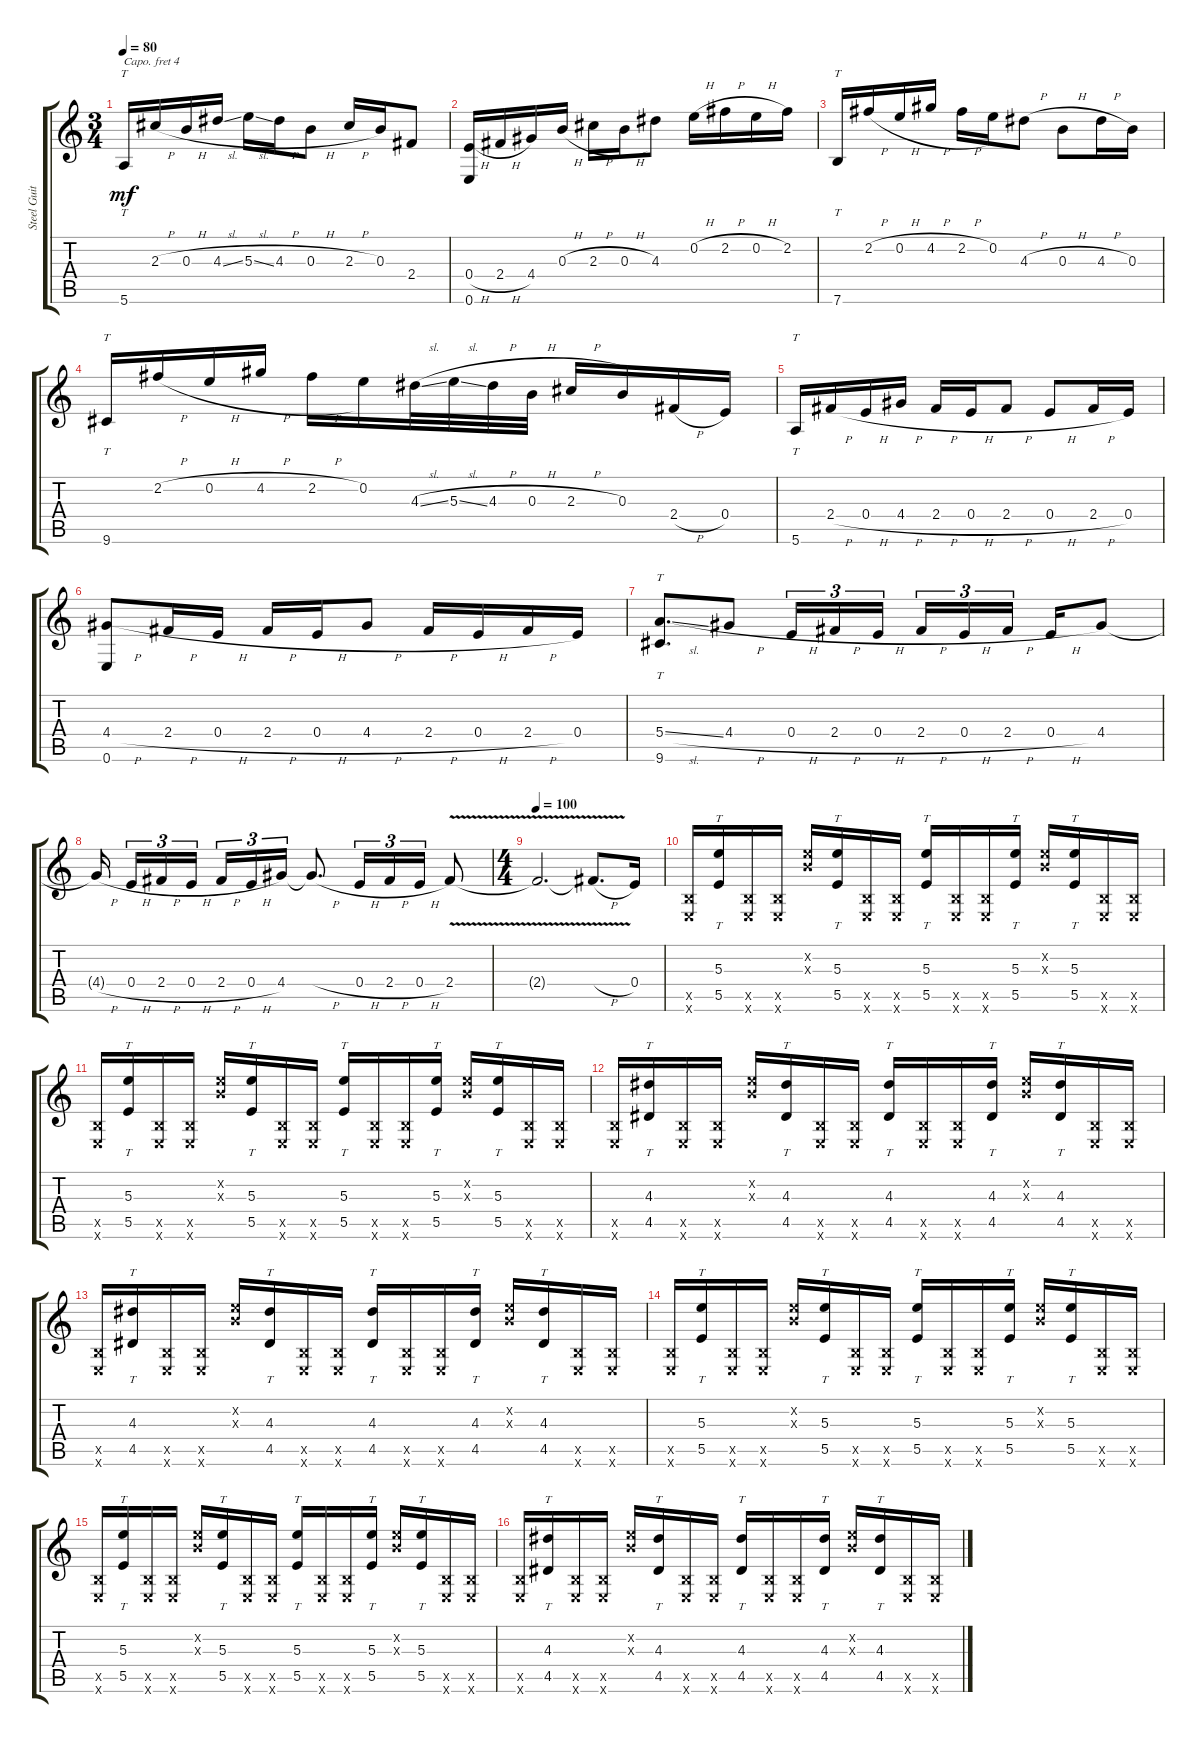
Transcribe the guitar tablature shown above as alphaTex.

\track ("Steel Guitar" "Steel Guit") {instrument acousticguitarsteel}
\staff {score tabs}
\capo 4
\tuning (E4 C4 G3 C3 G2 C2) {hide}
\ts (3 4)
\tempo 80
\clef g2
\ks c
5.6.16{tt dy mf} 2.3{h}.16 0.3{h}.16 4.3{sl}.16 5.3{sl}.16 4.3{h}.16 0.3{h}.8 2.3{h}.16 0.3.16 2.4.8 |
(0.4{h} 0.6).16 2.4{h}.16 4.4.16 0.3{h}.16 2.3{h}.16 0.3{h}.16 4.3.8 0.2{h}.16 2.2{h}.16 0.2{h}.16 2.2.16 |
7.6.16{tt} 2.2{h}.16 0.2{h}.16 4.2{h}.16 2.2{h}.16 0.2.16 4.3{h}.8 0.3{h}.8 4.3{h}.16 0.3.16 |
9.6.16{tt} 2.2{h}.16 0.2{h}.16 4.2{h}.16 2.2{h}.16 0.2.16 4.3{sl}.32 5.3{sl}.32 4.3{h}.32 0.3{h}.32 2.3{h}.16 0.3.16 2.4{h}.16 0.4.16 |
5.6.16{tt} 2.4{h}.16 0.4{h}.16 4.4{h}.16 2.4{h}.16 0.4{h}.16 2.4{h}.8 0.4{h}.8 2.4{h}.16 0.4.16 |
(4.4{h} 0.6).8 2.4{h}.16 0.4{h}.16 2.4{h}.16 0.4{h}.16 4.4{h}.8 2.4{h}.16 0.4{h}.16 2.4{h}.16 0.4.16 |
(5.4{sl} 9.6).8{tt d} 4.4{h}.8 0.4{h}.16{tu (3 2)} 2.4{h}.16{tu (3 2)} 0.4{h}.16{tu (3 2) beam splitsecondary} 2.4{h}.16{tu (3 2)} 0.4{h}.16{tu (3 2)} 2.4{h}.16{tu (3 2) beam splitsecondary} 0.4{h}.16 4.4.8 |
4.4{h t}.16{beam splitsecondary} 0.4{h}.16{tu (3 2)} 2.4{h}.16{tu (3 2)} 0.4{h}.16{tu (3 2) beam splitsecondary} 2.4{h}.16{tu (3 2)} 0.4{h}.16{tu (3 2)} 4.4.16{tu (3 2)} 4.4{h t}.8{d} 0.4{h}.16{tu (3 2)} 2.4{h}.16{tu (3 2)} 0.4{h}.16{tu (3 2)} 2.4{v}.8 |
\ts (4 4)
\tempo 100
2.4{v t}.2{d} 2.4{v h t}.8{d} 0.4.16 |
(0.5{x} 0.6{x}).16 (5.3 5.5).16{tt} (0.5{x} 0.6{x}).16 (0.5{x} 0.6{x}).16 (0.2{x} 0.3{x}).16 (5.3 5.5).16{tt} (0.5{x} 0.6{x}).16 (0.5{x} 0.6{x}).16 (5.3 5.5).16{tt} (0.5{x} 0.6{x}).16 (0.5{x} 0.6{x}).16 (5.3 5.5).16{tt} (0.2{x} 0.3{x}).16 (5.3 5.5).16{tt} (0.5{x} 0.6{x}).16 (0.5{x} 0.6{x}).16 |
(0.5{x} 0.6{x}).16 (5.3 5.5).16{tt} (0.5{x} 0.6{x}).16 (0.5{x} 0.6{x}).16 (0.2{x} 0.3{x}).16 (5.3 5.5).16{tt} (0.5{x} 0.6{x}).16 (0.5{x} 0.6{x}).16 (5.3 5.5).16{tt} (0.5{x} 0.6{x}).16 (0.5{x} 0.6{x}).16 (5.3 5.5).16{tt} (0.2{x} 0.3{x}).16 (5.3 5.5).16{tt} (0.5{x} 0.6{x}).16 (0.5{x} 0.6{x}).16 |
(0.5{x} 0.6{x}).16 (4.3 4.5).16{tt} (0.5{x} 0.6{x}).16 (0.5{x} 0.6{x}).16 (0.2{x} 0.3{x}).16 (4.3 4.5).16{tt} (0.5{x} 0.6{x}).16 (0.5{x} 0.6{x}).16 (4.3 4.5).16{tt} (0.5{x} 0.6{x}).16 (0.5{x} 0.6{x}).16 (4.3 4.5).16{tt} (0.2{x} 0.3{x}).16 (4.3 4.5).16{tt} (0.5{x} 0.6{x}).16 (0.5{x} 0.6{x}).16 |
(0.5{x} 0.6{x}).16 (4.3 4.5).16{tt} (0.5{x} 0.6{x}).16 (0.5{x} 0.6{x}).16 (0.2{x} 0.3{x}).16 (4.3 4.5).16{tt} (0.5{x} 0.6{x}).16 (0.5{x} 0.6{x}).16 (4.3 4.5).16{tt} (0.5{x} 0.6{x}).16 (0.5{x} 0.6{x}).16 (4.3 4.5).16{tt} (0.2{x} 0.3{x}).16 (4.3 4.5).16{tt} (0.5{x} 0.6{x}).16 (0.5{x} 0.6{x}).16 |
(0.5{x} 0.6{x}).16 (5.3 5.5).16{tt} (0.5{x} 0.6{x}).16 (0.5{x} 0.6{x}).16 (0.2{x} 0.3{x}).16 (5.3 5.5).16{tt} (0.5{x} 0.6{x}).16 (0.5{x} 0.6{x}).16 (5.3 5.5).16{tt} (0.5{x} 0.6{x}).16 (0.5{x} 0.6{x}).16 (5.3 5.5).16{tt} (0.2{x} 0.3{x}).16 (5.3 5.5).16{tt} (0.5{x} 0.6{x}).16 (0.5{x} 0.6{x}).16 |
(0.5{x} 0.6{x}).16 (5.3 5.5).16{tt} (0.5{x} 0.6{x}).16 (0.5{x} 0.6{x}).16 (0.2{x} 0.3{x}).16 (5.3 5.5).16{tt} (0.5{x} 0.6{x}).16 (0.5{x} 0.6{x}).16 (5.3 5.5).16{tt} (0.5{x} 0.6{x}).16 (0.5{x} 0.6{x}).16 (5.3 5.5).16{tt} (0.2{x} 0.3{x}).16 (5.3 5.5).16{tt} (0.5{x} 0.6{x}).16 (0.5{x} 0.6{x}).16 |
(0.5{x} 0.6{x}).16 (4.3 4.5).16{tt} (0.5{x} 0.6{x}).16 (0.5{x} 0.6{x}).16 (0.2{x} 0.3{x}).16 (4.3 4.5).16{tt} (0.5{x} 0.6{x}).16 (0.5{x} 0.6{x}).16 (4.3 4.5).16{tt} (0.5{x} 0.6{x}).16 (0.5{x} 0.6{x}).16 (4.3 4.5).16{tt} (0.2{x} 0.3{x}).16 (4.3 4.5).16{tt} (0.5{x} 0.6{x}).16 (0.5{x} 0.6{x}).16
